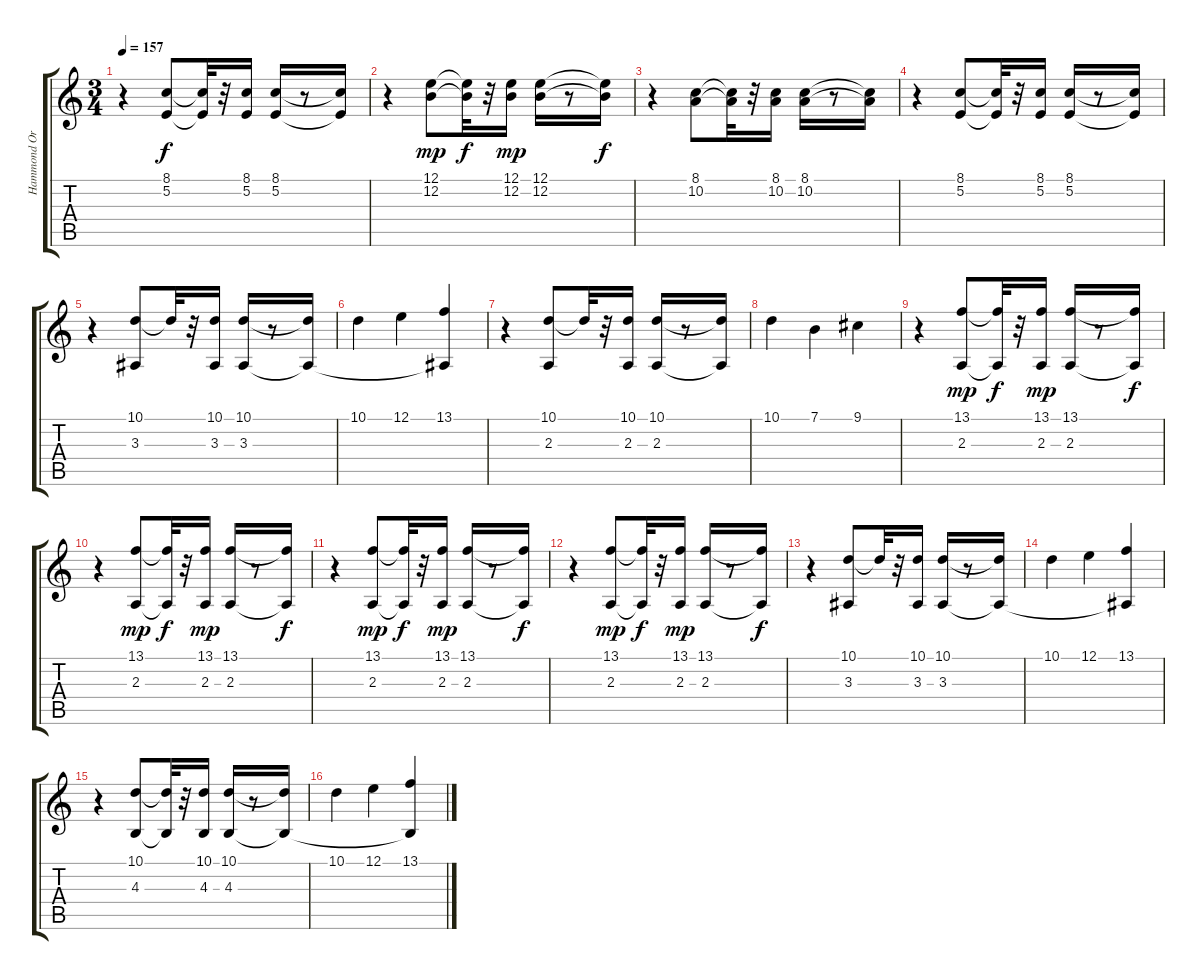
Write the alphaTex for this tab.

\track ("Hammond Organ" "Hammond Or") {instrument drawbarorgan}
\staff {score tabs}
\tuning (E4 B3 G3 D3 A2 E2) {hide}
\ts (3 4)
\tempo 157
\clef g2
\ks c
r.4{dy f} (8.1 5.2).8 (8.1{t} 5.2{t}).32 r.32 (8.1 5.2).16 (8.1 5.2).16 r.8 (8.1{t} 5.2{t}).16 |
r.4 (12.1 12.2).8{dy mp} (12.1{t} 12.2{t}).32{dy f} r.32 (12.1 12.2).16{dy mp} (12.1 12.2).16 r.8 (12.1{t} 12.2{t}).16{dy f} |
r.4 (8.1 10.2).8 (8.1{t} 10.2{t}).32 r.32 (8.1 10.2).16 (8.1 10.2).16 r.8 (8.1{t} 10.2{t}).16 |
r.4 (8.1 5.2).8 (8.1{t} 5.2{t}).32 r.32 (8.1 5.2).16 (8.1 5.2).16 r.8 (8.1{t} 5.2{t}).16 |
r.4 (10.1 3.3).8 10.1{t}.32 r.32 (10.1 3.3).16 (10.1 3.3).16 r.8 (10.1{t} 3.3{t}).16 |
10.1.4 12.1.4 (13.1 3.3{t}).4 |
r.4 (10.1 2.3).8 10.1{t}.32 r.32 (10.1 2.3).16 (10.1 2.3).16 r.8 (10.1{t} 2.3{t}).16 |
10.1.4 7.1.4 9.1.4 |
r.4 (13.1 2.3).8{dy mp} (13.1{t} 2.3{t}).32{dy f} r.32 (13.1 2.3).16{dy mp} (13.1 2.3).16 r.8 (13.1{t} 2.3{t}).16{dy f} |
r.4 (13.1 2.3).8{dy mp} (13.1{t} 2.3{t}).32{dy f} r.32 (13.1 2.3).16{dy mp} (13.1 2.3).16 r.8 (13.1{t} 2.3{t}).16{dy f} |
r.4 (13.1 2.3).8{dy mp} (13.1{t} 2.3{t}).32{dy f} r.32 (13.1 2.3).16{dy mp} (13.1 2.3).16 r.8 (13.1{t} 2.3{t}).16{dy f} |
r.4 (13.1 2.3).8{dy mp} (13.1{t} 2.3{t}).32{dy f} r.32 (13.1 2.3).16{dy mp} (13.1 2.3).16 r.8 (13.1{t} 2.3{t}).16{dy f} |
r.4 (10.1 3.3).8 10.1{t}.32 r.32 (10.1 3.3).16 (10.1 3.3).16 r.8 (10.1{t} 3.3{t}).16 |
10.1.4 12.1.4 (13.1 3.3{t}).4 |
r.4 (10.1 4.3).8 (10.1{t} 4.3{t}).32 r.32 (10.1 4.3).16 (10.1 4.3).16 r.8 (10.1{t} 4.3{t}).16 |
10.1.4 12.1.4 (13.1 4.3{t}).4
